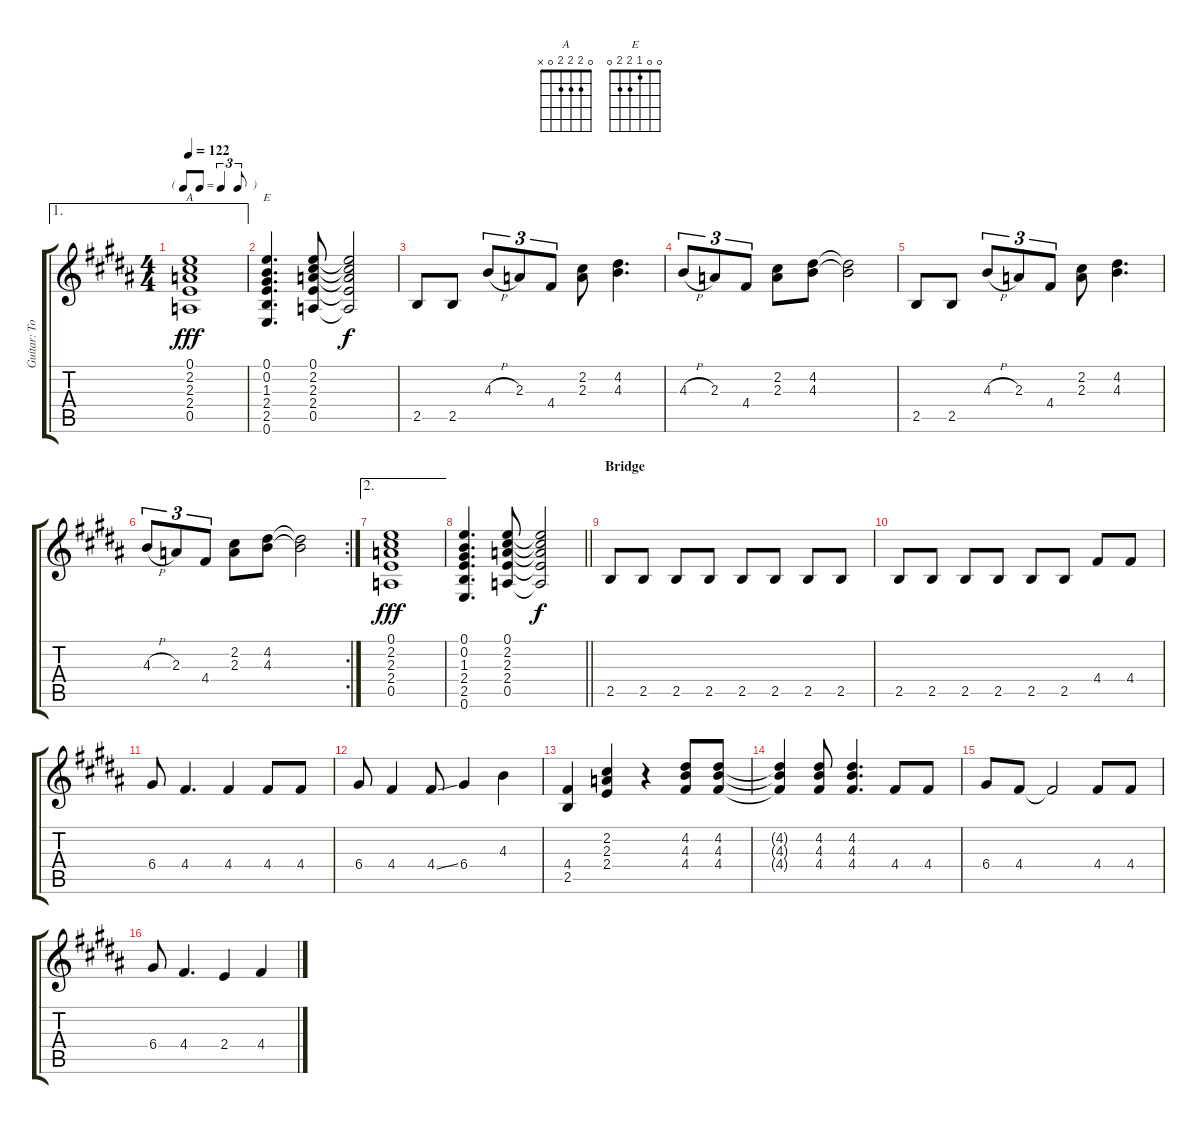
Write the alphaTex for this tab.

\track ("Guitar: Tony" "Guitar: To") {instrument distortionguitar}
\staff {score tabs}
\tuning (E4 B3 G3 D3 A2 E2) {hide}
\chord ("A" 0 2 2 2 0 x)
\chord ("E" 0 0 1 2 2 0)
\ae 1
\ts (4 4)
\tf triplet8th
\tempo 122
\clef g2
\ks b
(0.1 2.2 2.3 2.4 0.5).1{ch "A" dy fff} |
(0.1 0.2 1.3 2.4 2.5 0.6).4{d ch "E"} (0.1 2.2 2.3 2.4 0.5).8 (0.1{t} 2.2{t} 2.3{t} 2.4{t} 0.5{t}).2{dy f} |
2.5.8 2.5.8 4.3{h}.8{tu (3 2)} 2.3.8{tu (3 2)} 4.4.8{tu (3 2)} (2.2 2.3).8 (4.2 4.3).4{d} |
4.3{h}.8{tu (3 2)} 2.3.8{tu (3 2)} 4.4.8{tu (3 2)} (2.2 2.3).8 (4.2 4.3).8 (4.2{t} 4.3{t}).2 |
2.5.8 2.5.8 4.3{h}.8{tu (3 2)} 2.3.8{tu (3 2)} 4.4.8{tu (3 2)} (2.2 2.3).8 (4.2 4.3).4{d} |
\rc 2
4.3{h}.8{tu (3 2)} 2.3.8{tu (3 2)} 4.4.8{tu (3 2)} (2.2 2.3).8 (4.2 4.3).8 (4.2{t} 4.3{t}).2 |
\ae 2
(0.1 2.2 2.3 2.4 0.5).1{dy fff} |
\barLineRight lightlight
(0.1 0.2 1.3 2.4 2.5 0.6).4{d} (0.1 2.2 2.3 2.4 0.5).8 (0.1{t} 2.2{t} 2.3{t} 2.4{t} 0.5{t}).2{dy f} |
\section ("" "Bridge")
2.5.8 2.5.8 2.5.8 2.5.8 2.5.8 2.5.8 2.5.8 2.5.8 |
2.5.8 2.5.8 2.5.8 2.5.8 2.5.8 2.5.8 4.4.8 4.4.8 |
6.4.8 4.4.4{d} 4.4.4 4.4.8 4.4.8 |
6.4.8 4.4.4 4.4{ss}.8 6.4.4 4.3.4 |
(4.4 2.5).4 (2.2 2.3 2.4).4 r.4 (4.2 4.3 4.4).8 (4.2 4.3 4.4).8 |
(4.2{t} 4.3{t} 4.4{t}).4 (4.2 4.3 4.4).8 (4.2 4.3 4.4).4{d} 4.4.8 4.4.8 |
6.4.8 4.4.8 4.4{t}.2 4.4.8 4.4.8 |
6.4.8 4.4.4{d} 2.4.4 4.4.4
